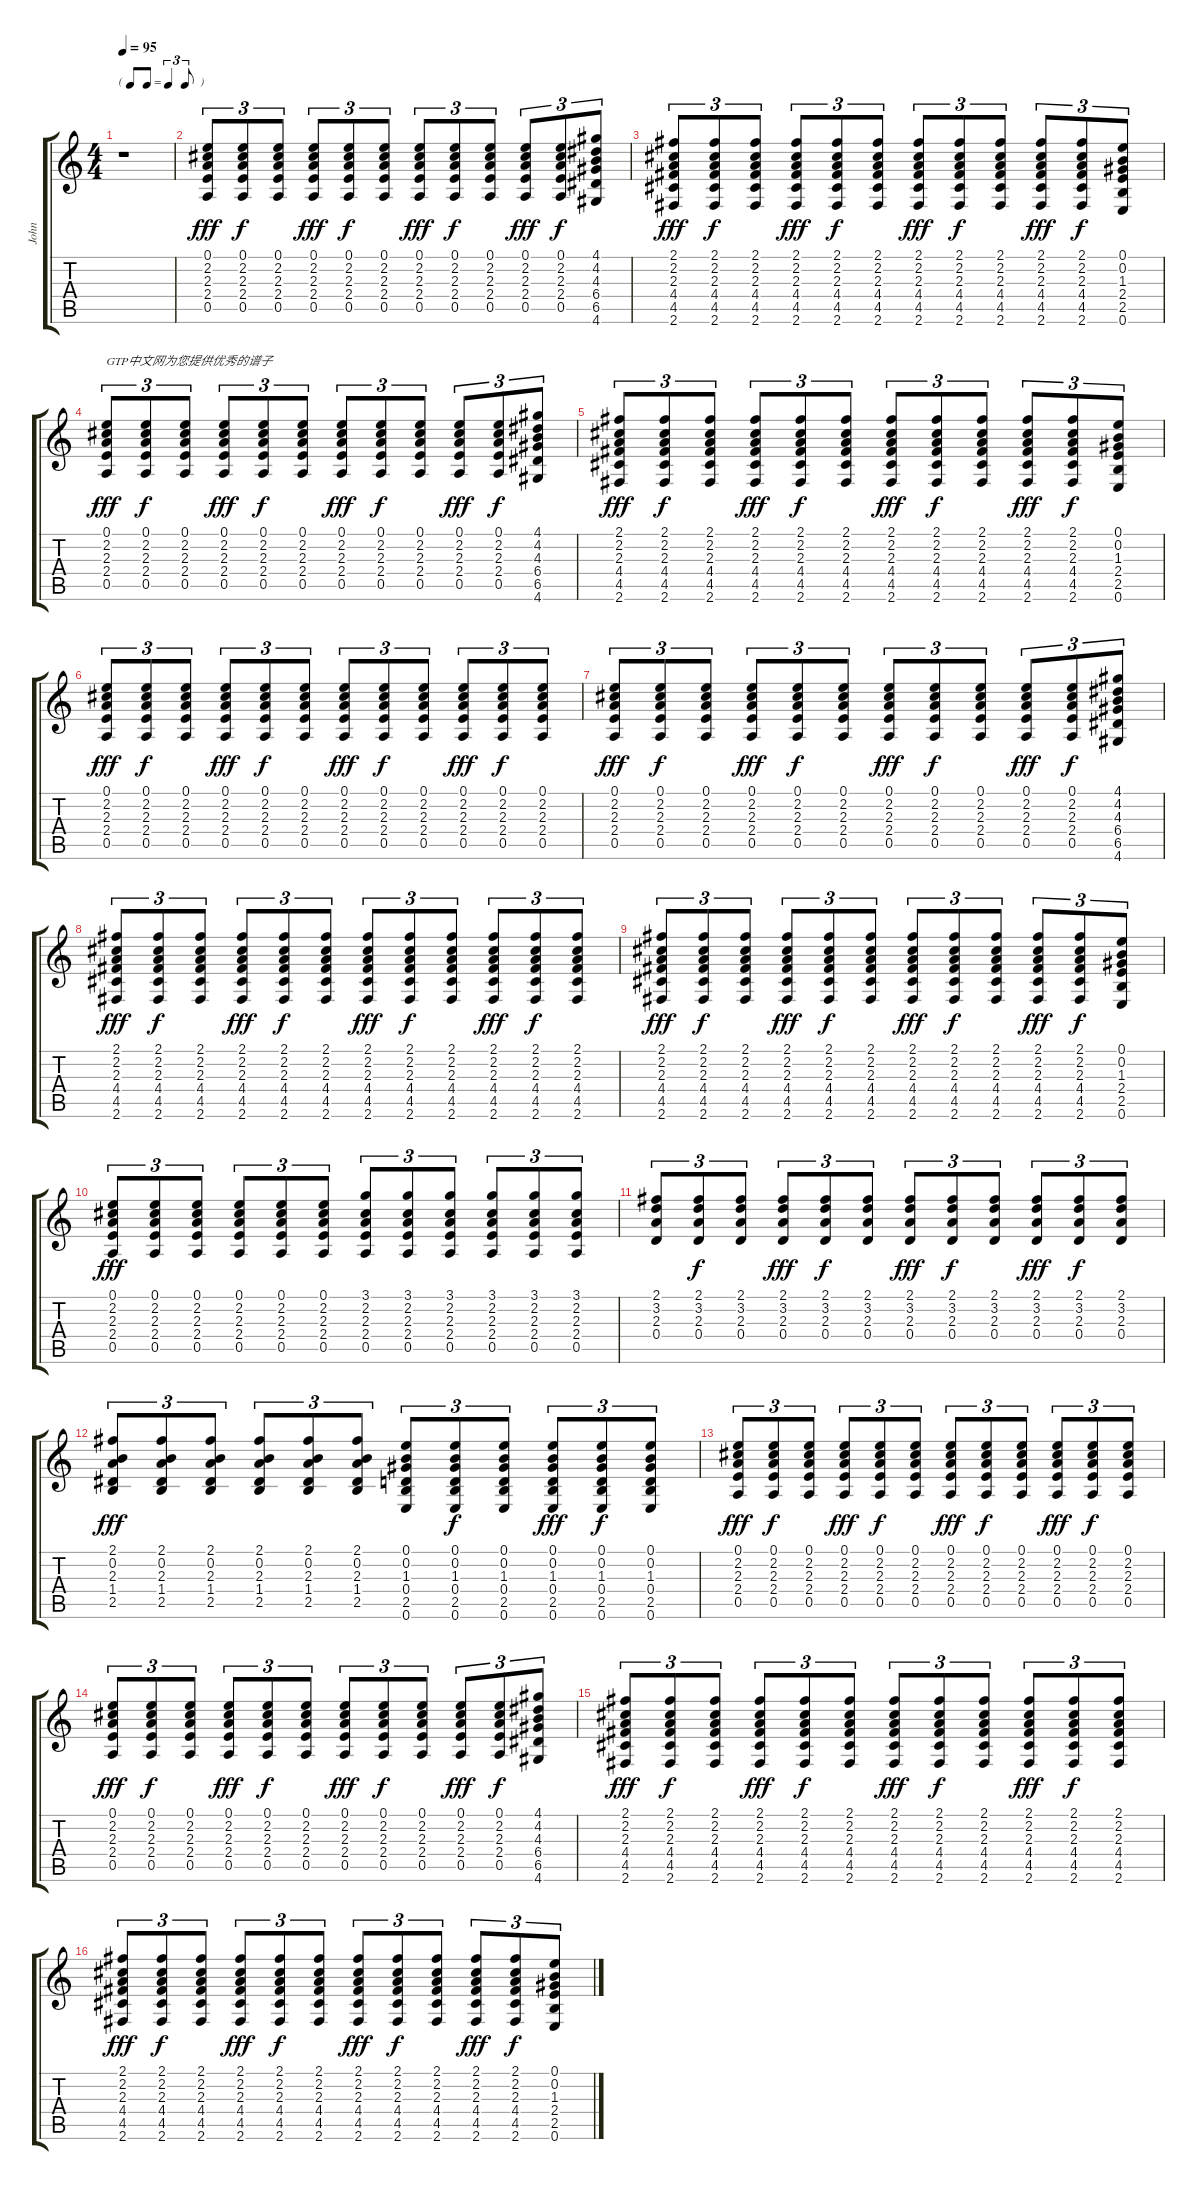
\track ("John" "John") {instrument acousticguitarsteel}
\staff {score tabs}
\tuning (E4 B3 G3 D3 A2 E2) {hide}
\ts (4 4)
\tf triplet8th
\tempo 95
\clef g2
\ks c
r.1{dy fff instrument acousticguitarsteel} |
(0.1 2.2 2.3 2.4 0.5).8{tu (3 2)} (0.1 2.2 2.3 2.4 0.5).8{tu (3 2) dy f} (0.1 2.2 2.3 2.4 0.5).8{tu (3 2)} (0.1 2.2 2.3 2.4 0.5).8{tu (3 2) dy fff} (0.1 2.2 2.3 2.4 0.5).8{tu (3 2) dy f} (0.1 2.2 2.3 2.4 0.5).8{tu (3 2)} (0.1 2.2 2.3 2.4 0.5).8{tu (3 2) dy fff} (0.1 2.2 2.3 2.4 0.5).8{tu (3 2) dy f} (0.1 2.2 2.3 2.4 0.5).8{tu (3 2)} (0.1 2.2 2.3 2.4 0.5).8{tu (3 2) dy fff} (0.1 2.2 2.3 2.4 0.5).8{tu (3 2) dy f} (4.1 4.2 4.3 6.4 6.5 4.6).8{tu (3 2)} |
(2.1 2.2 2.3 4.4 4.5 2.6).8{tu (3 2) dy fff} (2.1 2.2 2.3 4.4 4.5 2.6).8{tu (3 2) dy f} (2.1 2.2 2.3 4.4 4.5 2.6).8{tu (3 2)} (2.1 2.2 2.3 4.4 4.5 2.6).8{tu (3 2) dy fff} (2.1 2.2 2.3 4.4 4.5 2.6).8{tu (3 2) dy f} (2.1 2.2 2.3 4.4 4.5 2.6).8{tu (3 2)} (2.1 2.2 2.3 4.4 4.5 2.6).8{tu (3 2) dy fff} (2.1 2.2 2.3 4.4 4.5 2.6).8{tu (3 2) dy f} (2.1 2.2 2.3 4.4 4.5 2.6).8{tu (3 2)} (2.1 2.2 2.3 4.4 4.5 2.6).8{tu (3 2) dy fff} (2.1 2.2 2.3 4.4 4.5 2.6).8{tu (3 2) dy f} (0.1 0.2 1.3 2.4 2.5 0.6).8{tu (3 2)} |
(0.1 2.2 2.3 2.4 0.5).8{tu (3 2) txt "GTP中文网为您提供优秀的谱子" dy fff} (0.1 2.2 2.3 2.4 0.5).8{tu (3 2) dy f} (0.1 2.2 2.3 2.4 0.5).8{tu (3 2)} (0.1 2.2 2.3 2.4 0.5).8{tu (3 2) dy fff} (0.1 2.2 2.3 2.4 0.5).8{tu (3 2) dy f} (0.1 2.2 2.3 2.4 0.5).8{tu (3 2)} (0.1 2.2 2.3 2.4 0.5).8{tu (3 2) dy fff} (0.1 2.2 2.3 2.4 0.5).8{tu (3 2) dy f} (0.1 2.2 2.3 2.4 0.5).8{tu (3 2)} (0.1 2.2 2.3 2.4 0.5).8{tu (3 2) dy fff} (0.1 2.2 2.3 2.4 0.5).8{tu (3 2) dy f} (4.1 4.2 4.3 6.4 6.5 4.6).8{tu (3 2)} |
(2.1 2.2 2.3 4.4 4.5 2.6).8{tu (3 2) dy fff} (2.1 2.2 2.3 4.4 4.5 2.6).8{tu (3 2) dy f} (2.1 2.2 2.3 4.4 4.5 2.6).8{tu (3 2)} (2.1 2.2 2.3 4.4 4.5 2.6).8{tu (3 2) dy fff} (2.1 2.2 2.3 4.4 4.5 2.6).8{tu (3 2) dy f} (2.1 2.2 2.3 4.4 4.5 2.6).8{tu (3 2)} (2.1 2.2 2.3 4.4 4.5 2.6).8{tu (3 2) dy fff} (2.1 2.2 2.3 4.4 4.5 2.6).8{tu (3 2) dy f} (2.1 2.2 2.3 4.4 4.5 2.6).8{tu (3 2)} (2.1 2.2 2.3 4.4 4.5 2.6).8{tu (3 2) dy fff} (2.1 2.2 2.3 4.4 4.5 2.6).8{tu (3 2) dy f} (0.1 0.2 1.3 2.4 2.5 0.6).8{tu (3 2)} |
(0.1 2.2 2.3 2.4 0.5).8{tu (3 2) dy fff} (0.1 2.2 2.3 2.4 0.5).8{tu (3 2) dy f} (0.1 2.2 2.3 2.4 0.5).8{tu (3 2)} (0.1 2.2 2.3 2.4 0.5).8{tu (3 2) dy fff} (0.1 2.2 2.3 2.4 0.5).8{tu (3 2) dy f} (0.1 2.2 2.3 2.4 0.5).8{tu (3 2)} (0.1 2.2 2.3 2.4 0.5).8{tu (3 2) dy fff} (0.1 2.2 2.3 2.4 0.5).8{tu (3 2) dy f} (0.1 2.2 2.3 2.4 0.5).8{tu (3 2)} (0.1 2.2 2.3 2.4 0.5).8{tu (3 2) dy fff} (0.1 2.2 2.3 2.4 0.5).8{tu (3 2) dy f} (0.1 2.2 2.3 2.4 0.5).8{tu (3 2)} |
(0.1 2.2 2.3 2.4 0.5).8{tu (3 2) dy fff} (0.1 2.2 2.3 2.4 0.5).8{tu (3 2) dy f} (0.1 2.2 2.3 2.4 0.5).8{tu (3 2)} (0.1 2.2 2.3 2.4 0.5).8{tu (3 2) dy fff} (0.1 2.2 2.3 2.4 0.5).8{tu (3 2) dy f} (0.1 2.2 2.3 2.4 0.5).8{tu (3 2)} (0.1 2.2 2.3 2.4 0.5).8{tu (3 2) dy fff} (0.1 2.2 2.3 2.4 0.5).8{tu (3 2) dy f} (0.1 2.2 2.3 2.4 0.5).8{tu (3 2)} (0.1 2.2 2.3 2.4 0.5).8{tu (3 2) dy fff} (0.1 2.2 2.3 2.4 0.5).8{tu (3 2) dy f} (4.1 4.2 4.3 6.4 6.5 4.6).8{tu (3 2)} |
(2.1 2.2 2.3 4.4 4.5 2.6).8{tu (3 2) dy fff} (2.1 2.2 2.3 4.4 4.5 2.6).8{tu (3 2) dy f} (2.1 2.2 2.3 4.4 4.5 2.6).8{tu (3 2)} (2.1 2.2 2.3 4.4 4.5 2.6).8{tu (3 2) dy fff} (2.1 2.2 2.3 4.4 4.5 2.6).8{tu (3 2) dy f} (2.1 2.2 2.3 4.4 4.5 2.6).8{tu (3 2)} (2.1 2.2 2.3 4.4 4.5 2.6).8{tu (3 2) dy fff} (2.1 2.2 2.3 4.4 4.5 2.6).8{tu (3 2) dy f} (2.1 2.2 2.3 4.4 4.5 2.6).8{tu (3 2)} (2.1 2.2 2.3 4.4 4.5 2.6).8{tu (3 2) dy fff} (2.1 2.2 2.3 4.4 4.5 2.6).8{tu (3 2) dy f} (2.1 2.2 2.3 4.4 4.5 2.6).8{tu (3 2)} |
(2.1 2.2 2.3 4.4 4.5 2.6).8{tu (3 2) dy fff} (2.1 2.2 2.3 4.4 4.5 2.6).8{tu (3 2) dy f} (2.1 2.2 2.3 4.4 4.5 2.6).8{tu (3 2)} (2.1 2.2 2.3 4.4 4.5 2.6).8{tu (3 2) dy fff} (2.1 2.2 2.3 4.4 4.5 2.6).8{tu (3 2) dy f} (2.1 2.2 2.3 4.4 4.5 2.6).8{tu (3 2)} (2.1 2.2 2.3 4.4 4.5 2.6).8{tu (3 2) dy fff} (2.1 2.2 2.3 4.4 4.5 2.6).8{tu (3 2) dy f} (2.1 2.2 2.3 4.4 4.5 2.6).8{tu (3 2)} (2.1 2.2 2.3 4.4 4.5 2.6).8{tu (3 2) dy fff} (2.1 2.2 2.3 4.4 4.5 2.6).8{tu (3 2) dy f} (0.1 0.2 1.3 2.4 2.5 0.6).8{tu (3 2)} |
(0.1 2.2 2.3 2.4 0.5).8{tu (3 2) dy fff} (0.1 2.2 2.3 2.4 0.5).8{tu (3 2)} (0.1 2.2 2.3 2.4 0.5).8{tu (3 2)} (0.1 2.2 2.3 2.4 0.5).8{tu (3 2)} (0.1 2.2 2.3 2.4 0.5).8{tu (3 2)} (0.1 2.2 2.3 2.4 0.5).8{tu (3 2)} (3.1 2.2 2.3 2.4 0.5).8{tu (3 2)} (3.1 2.2 2.3 2.4 0.5).8{tu (3 2)} (3.1 2.2 2.3 2.4 0.5).8{tu (3 2)} (3.1 2.2 2.3 2.4 0.5).8{tu (3 2)} (3.1 2.2 2.3 2.4 0.5).8{tu (3 2)} (3.1 2.2 2.3 2.4 0.5).8{tu (3 2)} |
(2.1 3.2 2.3 0.4).8{tu (3 2)} (2.1 3.2 2.3 0.4).8{tu (3 2) dy f} (2.1 3.2 2.3 0.4).8{tu (3 2)} (2.1 3.2 2.3 0.4).8{tu (3 2) dy fff} (2.1 3.2 2.3 0.4).8{tu (3 2) dy f} (2.1 3.2 2.3 0.4).8{tu (3 2)} (2.1 3.2 2.3 0.4).8{tu (3 2) dy fff} (2.1 3.2 2.3 0.4).8{tu (3 2) dy f} (2.1 3.2 2.3 0.4).8{tu (3 2)} (2.1 3.2 2.3 0.4).8{tu (3 2) dy fff} (2.1 3.2 2.3 0.4).8{tu (3 2) dy f} (2.1 3.2 2.3 0.4).8{tu (3 2)} |
(2.1 0.2 2.3 1.4 2.5).8{tu (3 2) dy fff} (2.1 0.2 2.3 1.4 2.5).8{tu (3 2)} (2.1 0.2 2.3 1.4 2.5).8{tu (3 2)} (2.1 0.2 2.3 1.4 2.5).8{tu (3 2)} (2.1 0.2 2.3 1.4 2.5).8{tu (3 2)} (2.1 0.2 2.3 1.4 2.5).8{tu (3 2)} (0.1 0.2 1.3 0.4 2.5 0.6).8{tu (3 2)} (0.1 0.2 1.3 0.4 2.5 0.6).8{tu (3 2) dy f} (0.1 0.2 1.3 0.4 2.5 0.6).8{tu (3 2)} (0.1 0.2 1.3 0.4 2.5 0.6).8{tu (3 2) dy fff} (0.1 0.2 1.3 0.4 2.5 0.6).8{tu (3 2) dy f} (0.1 0.2 1.3 0.4 2.5 0.6).8{tu (3 2)} |
(0.1 2.2 2.3 2.4 0.5).8{tu (3 2) dy fff} (0.1 2.2 2.3 2.4 0.5).8{tu (3 2) dy f} (0.1 2.2 2.3 2.4 0.5).8{tu (3 2)} (0.1 2.2 2.3 2.4 0.5).8{tu (3 2) dy fff} (0.1 2.2 2.3 2.4 0.5).8{tu (3 2) dy f} (0.1 2.2 2.3 2.4 0.5).8{tu (3 2)} (0.1 2.2 2.3 2.4 0.5).8{tu (3 2) dy fff} (0.1 2.2 2.3 2.4 0.5).8{tu (3 2) dy f} (0.1 2.2 2.3 2.4 0.5).8{tu (3 2)} (0.1 2.2 2.3 2.4 0.5).8{tu (3 2) dy fff} (0.1 2.2 2.3 2.4 0.5).8{tu (3 2) dy f} (0.1 2.2 2.3 2.4 0.5).8{tu (3 2)} |
(0.1 2.2 2.3 2.4 0.5).8{tu (3 2) dy fff} (0.1 2.2 2.3 2.4 0.5).8{tu (3 2) dy f} (0.1 2.2 2.3 2.4 0.5).8{tu (3 2)} (0.1 2.2 2.3 2.4 0.5).8{tu (3 2) dy fff} (0.1 2.2 2.3 2.4 0.5).8{tu (3 2) dy f} (0.1 2.2 2.3 2.4 0.5).8{tu (3 2)} (0.1 2.2 2.3 2.4 0.5).8{tu (3 2) dy fff} (0.1 2.2 2.3 2.4 0.5).8{tu (3 2) dy f} (0.1 2.2 2.3 2.4 0.5).8{tu (3 2)} (0.1 2.2 2.3 2.4 0.5).8{tu (3 2) dy fff} (0.1 2.2 2.3 2.4 0.5).8{tu (3 2) dy f} (4.1 4.2 4.3 6.4 6.5 4.6).8{tu (3 2)} |
(2.1 2.2 2.3 4.4 4.5 2.6).8{tu (3 2) dy fff} (2.1 2.2 2.3 4.4 4.5 2.6).8{tu (3 2) dy f} (2.1 2.2 2.3 4.4 4.5 2.6).8{tu (3 2)} (2.1 2.2 2.3 4.4 4.5 2.6).8{tu (3 2) dy fff} (2.1 2.2 2.3 4.4 4.5 2.6).8{tu (3 2) dy f} (2.1 2.2 2.3 4.4 4.5 2.6).8{tu (3 2)} (2.1 2.2 2.3 4.4 4.5 2.6).8{tu (3 2) dy fff} (2.1 2.2 2.3 4.4 4.5 2.6).8{tu (3 2) dy f} (2.1 2.2 2.3 4.4 4.5 2.6).8{tu (3 2)} (2.1 2.2 2.3 4.4 4.5 2.6).8{tu (3 2) dy fff} (2.1 2.2 2.3 4.4 4.5 2.6).8{tu (3 2) dy f} (2.1 2.2 2.3 4.4 4.5 2.6).8{tu (3 2)} |
(2.1 2.2 2.3 4.4 4.5 2.6).8{tu (3 2) dy fff} (2.1 2.2 2.3 4.4 4.5 2.6).8{tu (3 2) dy f} (2.1 2.2 2.3 4.4 4.5 2.6).8{tu (3 2)} (2.1 2.2 2.3 4.4 4.5 2.6).8{tu (3 2) dy fff} (2.1 2.2 2.3 4.4 4.5 2.6).8{tu (3 2) dy f} (2.1 2.2 2.3 4.4 4.5 2.6).8{tu (3 2)} (2.1 2.2 2.3 4.4 4.5 2.6).8{tu (3 2) dy fff} (2.1 2.2 2.3 4.4 4.5 2.6).8{tu (3 2) dy f} (2.1 2.2 2.3 4.4 4.5 2.6).8{tu (3 2)} (2.1 2.2 2.3 4.4 4.5 2.6).8{tu (3 2) dy fff} (2.1 2.2 2.3 4.4 4.5 2.6).8{tu (3 2) dy f} (0.1 0.2 1.3 2.4 2.5 0.6).8{tu (3 2)}
